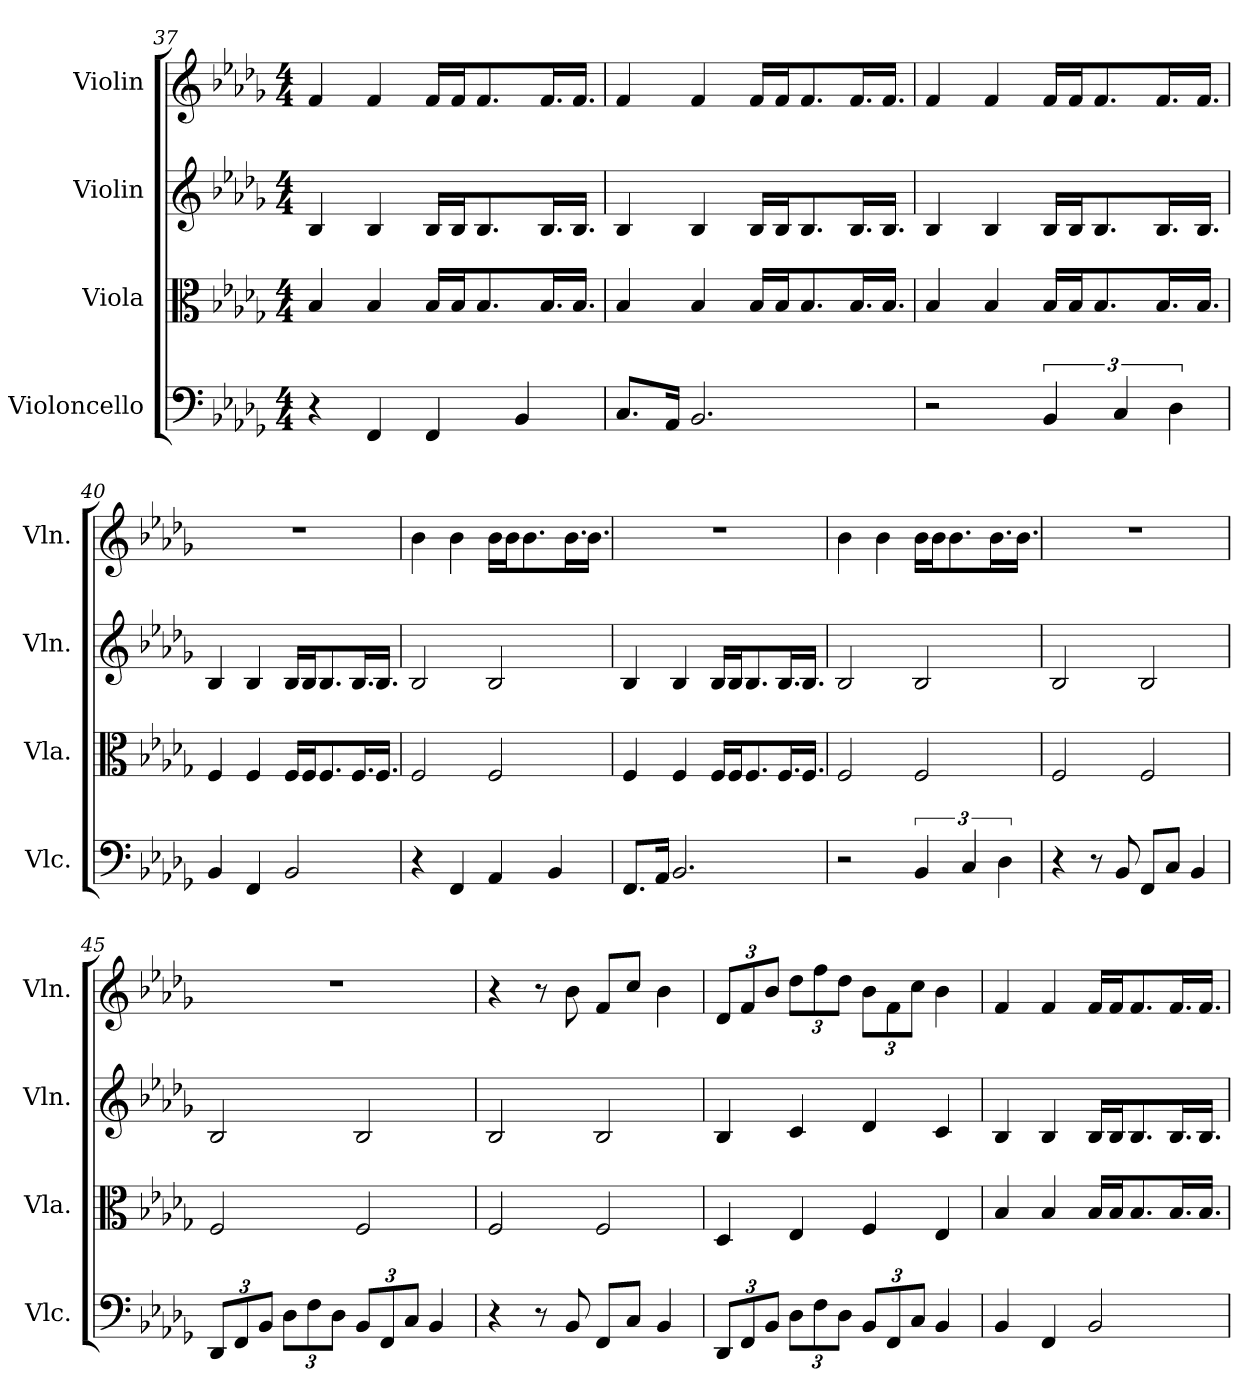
**kern	**kern	**kern	**kern
*part4	*part3	*part2	*part1
*staff4	*staff3	*staff2	*staff1
*I"Violoncello	*I"Viola	*I"Violin	*I"Violin
*I'Vlc.	*I'Vla.	*I'Vln.	*I'Vln.
*clefF4	*clefC3	*clefG2	*clefG2
*k[b-e-a-d-g-]	*k[b-e-a-d-g-]	*k[b-e-a-d-g-]	*k[b-e-a-d-g-]
*D-:	*D-:	*D-:	*D-:
*M4/4	*M4/4	*M4/4	*M4/4
=37	=37	=37	=37
4r	4B-/	4B-/	4f/
4FF/	4B-/	4B-/	4f/
4FF/	16B-/LL	16B-/LL	16f/LL
.	16B-/J	16B-/J	16f/J
.	8.B-/	8.B-/	8.f/
4BB-/	.	.	.
.	16.B-/L	16.B-/L	16.f/L
.	16.B-/JJ	16.B-/JJ	16.f/JJ
=38	=38	=38	=38
8.C/L	4B-/	4B-/	4f/
16AA-/Jk	.	.	.
2.BB-/	4B-/	4B-/	4f/
.	16B-/LL	16B-/LL	16f/LL
.	16B-/J	16B-/J	16f/J
.	8.B-/	8.B-/	8.f/
.	16.B-/L	16.B-/L	16.f/L
.	16.B-/JJ	16.B-/JJ	16.f/JJ
!!LO:LB:g=z
=39	=39	=39	=39
2r	4B-/	4B-/	4f/
.	4B-/	4B-/	4f/
6BB-/	16B-/LL	16B-/LL	16f/LL
.	16B-/J	16B-/J	16f/J
.	8.B-/	8.B-/	8.f/
6C/	.	.	.
.	16.B-/L	16.B-/L	16.f/L
6D-\	.	.	.
.	16.B-/JJ	16.B-/JJ	16.f/JJ
=40	=40	=40	=40
4BB-/	4F/	4B-/	1r
4FF/	4F/	4B-/	.
2BB-/	16F/LL	16B-/LL	.
.	16F/J	16B-/J	.
.	8.F/	8.B-/	.
.	16.F/L	16.B-/L	.
.	16.F/JJ	16.B-/JJ	.
=41	=41	=41	=41
4r	2F/	2B-/	4b-\
4FF/	.	.	4b-\
4AA-/	2F/	2B-/	16b-\LL
.	.	.	16b-\J
.	.	.	8.b-\
4BB-/	.	.	.
.	.	.	16.b-\L
.	.	.	16.b-\JJ
=42	=42	=42	=42
8.FF/L	4F/	4B-/	1r
16AA-/Jk	.	.	.
2.BB-/	4F/	4B-/	.
.	16F/LL	16B-/LL	.
.	16F/J	16B-/J	.
.	8.F/	8.B-/	.
.	16.F/L	16.B-/L	.
.	16.F/JJ	16.B-/JJ	.
!!LO:PB:g=z
=43	=43	=43	=43
2r	2F/	2B-/	4b-\
.	.	.	4b-\
6BB-/	2F/	2B-/	16b-\LL
.	.	.	16b-\J
.	.	.	8.b-\
6C/	.	.	.
.	.	.	16.b-\L
6D-\	.	.	.
.	.	.	16.b-\JJ
=44	=44	=44	=44
4r	2F/	2B-/	1r
8r	.	.	.
8BB-/	.	.	.
8FF/L	2F/	2B-/	.
8C/J	.	.	.
4BB-/	.	.	.
=45	=45	=45	=45
*Xbrackettup	*	*	*
12DD-/L	2F/	2B-/	1r
12FF/	.	.	.
12BB-/J	.	.	.
12D-\L	.	.	.
12F\	.	.	.
12D-\J	.	.	.
12BB-/L	2F/	2B-/	.
12FF/	.	.	.
12C/J	.	.	.
4BB-/	.	.	.
=46	=46	=46	=46
4r	2F/	2B-/	4r
8r	.	.	8r
8BB-/	.	.	8b-\
8FF/L	2F/	2B-/	8f/L
8C/J	.	.	8cc/J
4BB-/	.	.	4b-\
!!LO:LB:g=z
=47	=47	=47	=47
*	*	*	*Xbrackettup
12DD-/L	4D-/	4B-/	12d-/L
12FF/	.	.	12f/
12BB-/J	.	.	12b-/J
12D-\L	4E-/	4c/	12dd-\L
12F\	.	.	12ff\
12D-\J	.	.	12dd-\J
12BB-/L	4F/	4d-/	12b-\L
12FF/	.	.	12f\
12C/J	.	.	12cc\J
4BB-/	4E-/	4c/	4b-\
=48	=48	=48	=48
4BB-/	4B-/	4B-/	4f/
4FF/	4B-/	4B-/	4f/
2BB-/	16B-/LL	16B-/LL	16f/LL
.	16B-/J	16B-/J	16f/J
.	8.B-/	8.B-/	8.f/
.	16.B-/L	16.B-/L	16.f/L
.	16.B-/JJ	16.B-/JJ	16.f/JJ
=	=	=	=
*-	*-	*-	*-
